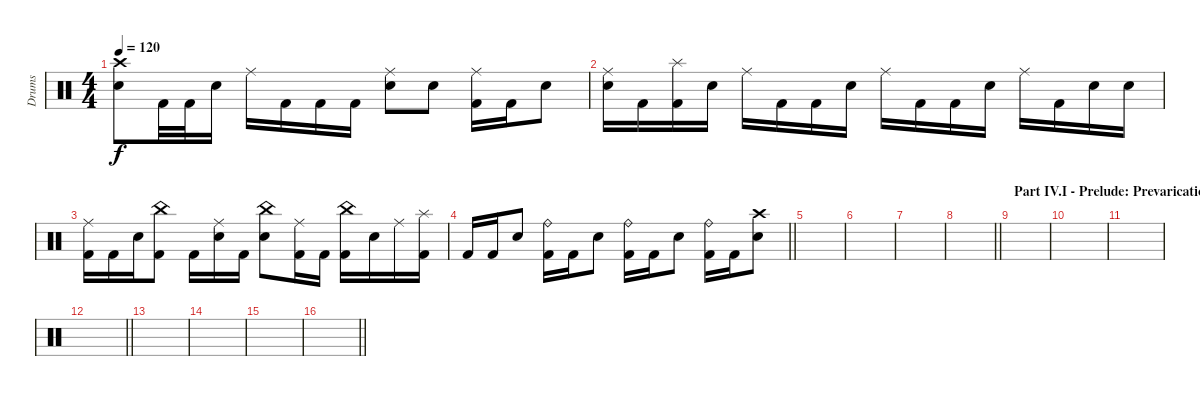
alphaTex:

\track ("Drums" "Drums") {instrument percussion}
\staff
\articulation defaults
\ts (4 4)
\tempo 120
\clef neutral
\ks c
("Crash high (hit)" "Electric Snare (hit)").8{dy f} "Kick (hit) 2".32 "Kick (hit) 2".32 "Electric Snare (hit)".16 "Ride (middle)".16 "Kick (hit) 2".16 "Kick (hit) 2".16 "Kick (hit) 2".16 ("Ride (middle)" "Electric Snare (hit)").8 "Electric Snare (hit)".8 ("Ride (middle)" "Kick (hit) 2").16 "Kick (hit) 2".16 "Electric Snare (hit)".8 |
("Ride (middle)" "Electric Snare (hit)").16 "Kick (hit) 2".16 ("Splash (hit)" "Kick (hit) 2").16 "Electric Snare (hit)".16 "Ride (middle)".16 "Kick (hit) 2".16 "Kick (hit) 2".16 "Electric Snare (hit)".16 "Ride (middle)".16 "Kick (hit) 2".16 "Kick (hit) 2".16 "Electric Snare (hit)".16 "Ride (middle)".16 "Kick (hit) 2".16 "Electric Snare (hit)".16 "Electric Snare (hit)".16 |
("Ride (middle)" "Kick (hit) 2").16 "Kick (hit) 2".16 "Electric Snare (hit)".16 ("China (hit)" "Kick (hit) 2").8 "Kick (hit) 2".16 ("Ride (middle)" "Electric Snare (hit)").16 "Kick (hit) 2".16 ("China (hit)" "Electric Snare (hit)").8 ("Ride (middle)" "Kick (hit) 2").16 "Kick (hit) 2".16 ("China (hit)" "Kick (hit) 2").16 "Electric Snare (hit)".16 "Ride (middle)".16 ("Splash (hit)" "Kick (hit) 2").16 |
\barLineRight lightlight "Kick (hit) 2".16 "Kick (hit) 2".16 "Electric Snare (hit)".8
("Ride (bell)" "Kick (hit) 2").16 "Kick (hit) 2".16 "Electric Snare (hit)".8 ("Ride (bell)" "Kick (hit) 2").16 "Kick (hit) 2".16 "Electric Snare (hit)".8 ("Ride (bell)" "Kick (hit) 2").16 "Kick (hit) 2".16 ("Crash high (hit)" "Electric Snare (hit)").8 |
\section ("" "")
|
|
|
\barLineRight lightlight
|
\section ("" "Part IV.I - Prelude: Prevarication")
|
|
|
\barLineRight lightlight
|
|
|
|
\barLineRight lightlight
